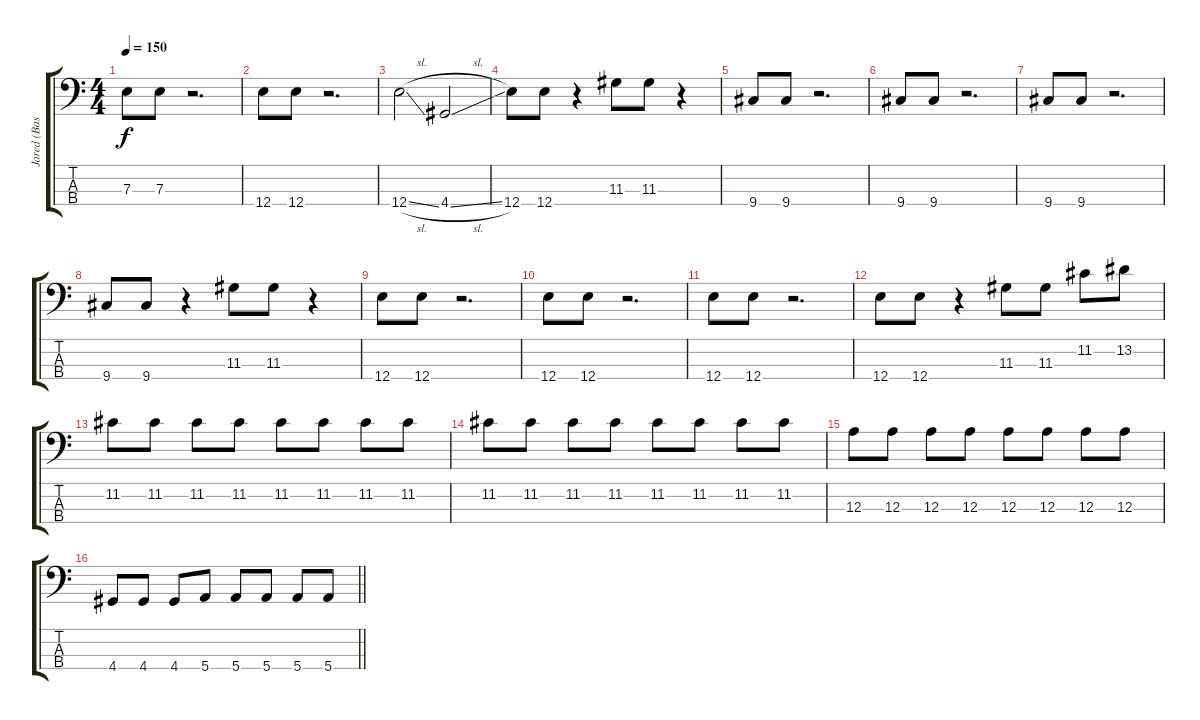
\track ("Jared (Bass)" "Jared (Bas") {instrument electricbasspick}
\staff {score tabs}
\tuning (G2 D2 A1 E1) {hide}
\ts (4 4)
\tempo 150
\clef f4
\ks c
7.3.8{dy f} 7.3.8 r.2{d} |
12.4.8 12.4.8 r.2{d} |
12.4{sl}.2 4.4{sl}.2 |
12.4.8 12.4.8 r.4 11.3.8 11.3.8 r.4 |
9.4.8 9.4.8 r.2{d} |
9.4.8 9.4.8 r.2{d} |
9.4.8 9.4.8 r.2{d} |
9.4.8 9.4.8 r.4 11.3.8 11.3.8 r.4 |
12.4.8 12.4.8 r.2{d} |
12.4.8 12.4.8 r.2{d} |
12.4.8 12.4.8 r.2{d} |
12.4.8 12.4.8 r.4 11.3.8 11.3.8 11.2.8 13.2.8 |
11.2.8 11.2.8 11.2.8 11.2.8 11.2.8 11.2.8 11.2.8 11.2.8 |
11.2.8 11.2.8 11.2.8 11.2.8 11.2.8 11.2.8 11.2.8 11.2.8 |
12.3.8 12.3.8 12.3.8 12.3.8 12.3.8 12.3.8 12.3.8 12.3.8 |
\barLineRight lightlight
4.4.8 4.4.8 4.4.8 5.4.8 5.4.8 5.4.8 5.4.8 5.4.8
